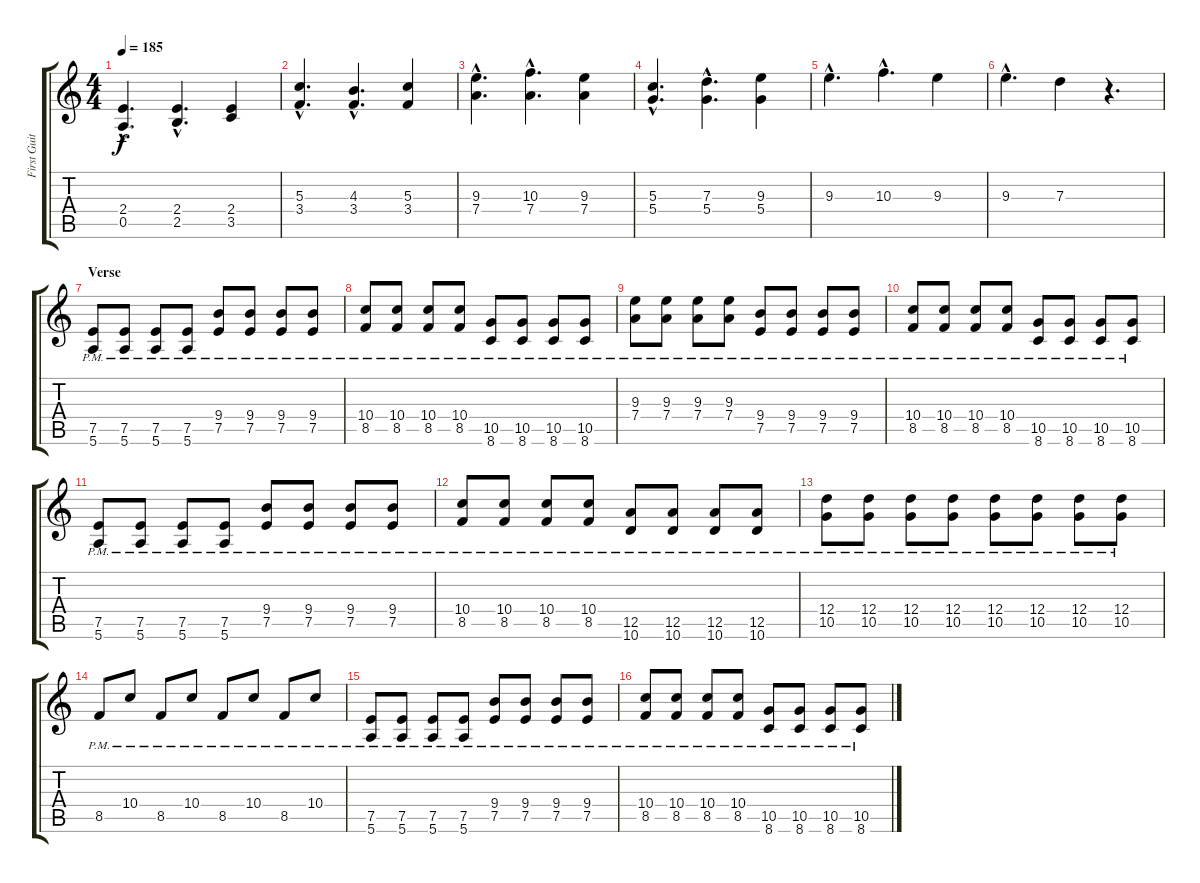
\track ("First Guitar" "First Guit") {instrument distortionguitar}
\staff {score tabs}
\tuning (E4 B3 G3 D3 A2 E2) {hide}
\ts (4 4)
\tempo 185
\clef g2
\ks c
(2.4{hac} 0.5{hac}).4{d dy f} (2.4{hac} 2.5{hac}).4{d} (2.4 3.5).4 |
(5.3{hac} 3.4{hac}).4{d} (4.3{hac} 3.4{hac}).4{d} (5.3 3.4).4 |
(9.3{hac} 7.4{hac}).4{d} (10.3{hac} 7.4{hac}).4{d} (9.3 7.4).4 |
(5.3{hac} 5.4{hac}).4{d} (7.3{hac} 5.4{hac}).4{d} (9.3 5.4).4 |
9.3{hac}.4{d} 10.3{hac}.4{d} 9.3.4 |
9.3{hac}.4{d} 7.3.4 r.4{d} |
\section ("" "Verse")
(7.5{pm} 5.6{pm}).8 (7.5{pm} 5.6{pm}).8 (7.5{pm} 5.6{pm}).8 (7.5{pm} 5.6{pm}).8 (9.4{pm} 7.5{pm}).8 (9.4{pm} 7.5{pm}).8 (9.4{pm} 7.5{pm}).8 (9.4{pm} 7.5{pm}).8 |
(10.4{pm} 8.5{pm}).8 (10.4{pm} 8.5{pm}).8 (10.4{pm} 8.5{pm}).8 (10.4{pm} 8.5{pm}).8 (10.5{pm} 8.6{pm}).8 (10.5{pm} 8.6{pm}).8 (10.5{pm} 8.6{pm}).8 (10.5{pm} 8.6{pm}).8 |
(9.3{pm} 7.4{pm}).8 (9.3{pm} 7.4{pm}).8 (9.3{pm} 7.4{pm}).8 (9.3{pm} 7.4{pm}).8 (9.4{pm} 7.5{pm}).8 (9.4{pm} 7.5{pm}).8 (9.4{pm} 7.5{pm}).8 (9.4{pm} 7.5{pm}).8 |
(10.4{pm} 8.5{pm}).8 (10.4{pm} 8.5{pm}).8 (10.4{pm} 8.5{pm}).8 (10.4{pm} 8.5{pm}).8 (10.5{pm} 8.6{pm}).8 (10.5{pm} 8.6{pm}).8 (10.5{pm} 8.6{pm}).8 (10.5{pm} 8.6{pm}).8 |
(7.5{pm} 5.6{pm}).8 (7.5{pm} 5.6{pm}).8 (7.5{pm} 5.6{pm}).8 (7.5{pm} 5.6{pm}).8 (9.4{pm} 7.5{pm}).8 (9.4{pm} 7.5{pm}).8 (9.4{pm} 7.5{pm}).8 (9.4{pm} 7.5{pm}).8 |
(10.4{pm} 8.5{pm}).8 (10.4{pm} 8.5{pm}).8 (10.4{pm} 8.5{pm}).8 (10.4{pm} 8.5{pm}).8 (12.5{pm} 10.6{pm}).8 (12.5{pm} 10.6{pm}).8 (12.5{pm} 10.6{pm}).8 (12.5{pm} 10.6{pm}).8 |
(12.4{pm} 10.5{pm}).8 (12.4{pm} 10.5{pm}).8 (12.4{pm} 10.5{pm}).8 (12.4{pm} 10.5{pm}).8 (12.4{pm} 10.5{pm}).8 (12.4{pm} 10.5{pm}).8 (12.4{pm} 10.5{pm}).8 (12.4{pm} 10.5{pm}).8 |
8.5{pm}.8 10.4{pm}.8 8.5{pm}.8 10.4{pm}.8 8.5{pm}.8 10.4{pm}.8 8.5{pm}.8 10.4{pm}.8 |
(7.5{pm} 5.6{pm}).8 (7.5{pm} 5.6{pm}).8 (7.5{pm} 5.6{pm}).8 (7.5{pm} 5.6{pm}).8 (9.4{pm} 7.5{pm}).8 (9.4{pm} 7.5{pm}).8 (9.4{pm} 7.5{pm}).8 (9.4{pm} 7.5{pm}).8 |
(10.4{pm} 8.5{pm}).8 (10.4{pm} 8.5{pm}).8 (10.4{pm} 8.5{pm}).8 (10.4{pm} 8.5{pm}).8 (10.5{pm} 8.6{pm}).8 (10.5{pm} 8.6{pm}).8 (10.5{pm} 8.6{pm}).8 (10.5{pm} 8.6{pm}).8
